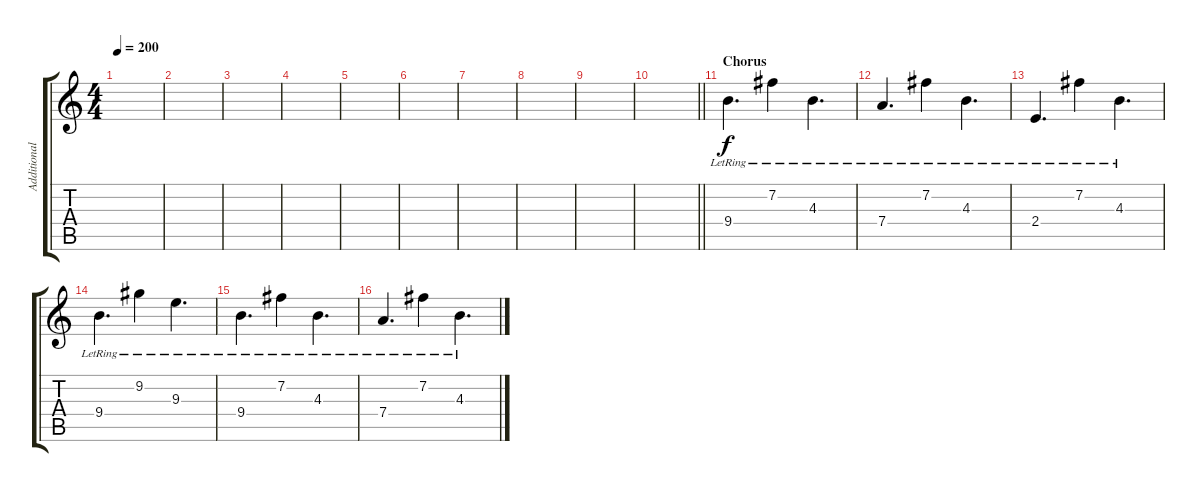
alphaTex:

\track ("Additional Guitar" "Additional") {instrument distortionguitar}
\staff {score tabs}
\tuning (E4 B3 G3 D3 A2 E2) {hide}
\ts (4 4)
\tempo 200
\clef g2
\ks c
|
|
|
|
|
|
|
|
|
\barLineRight lightlight
|
\section ("" "Chorus")
9.4{lr}.4{d instrument electricguitarclean} 7.2{lr}.4 4.3{lr}.4{d} |
7.4{lr}.4{d} 7.2{lr}.4 4.3{lr}.4{d} |
2.4{lr}.4{d} 7.2{lr}.4 4.3{lr}.4{d} |
9.4{lr}.4{d} 9.2{lr}.4 9.3{lr}.4{d} |
9.4{lr}.4{d instrument electricguitarclean} 7.2{lr}.4 4.3{lr}.4{d} |
7.4{lr}.4{d} 7.2{lr}.4 4.3{lr}.4{d}
